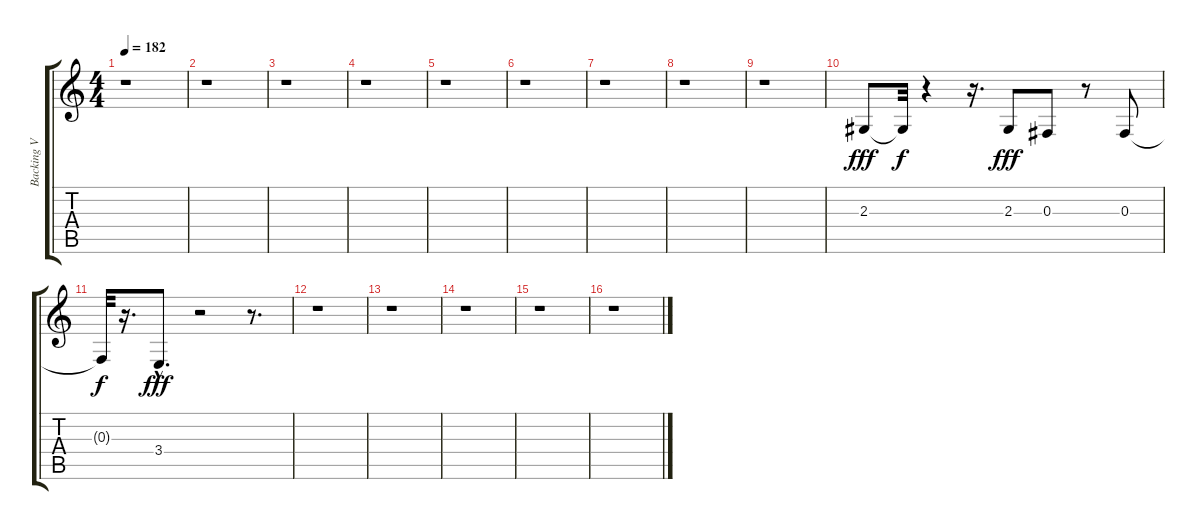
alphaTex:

\track ("Backing V" "Backing V") {instrument orchestrahit}
\staff {score tabs}
\tuning (Eb4 Bb3 Gb3 Db3 Ab2 Eb2) {hide}
\ts (4 4)
\tempo 182
\clef g2
\ks c
r.1{dy fff} |
r.1 |
r.1 |
r.1 |
r.1 |
r.1 |
r.1 |
r.1 |
r.1 |
2.3.8 2.3{t}.32{dy f} r.4 r.16{d} 2.3.8{dy fff} 0.3.8 r.8 0.3.8 |
0.3{t}.32{dy f} r.16{d} 3.4{hac}.8{d dy fff} r.2 r.8{d} |
r.1 |
r.1 |
r.1 |
r.1 |
r.1
